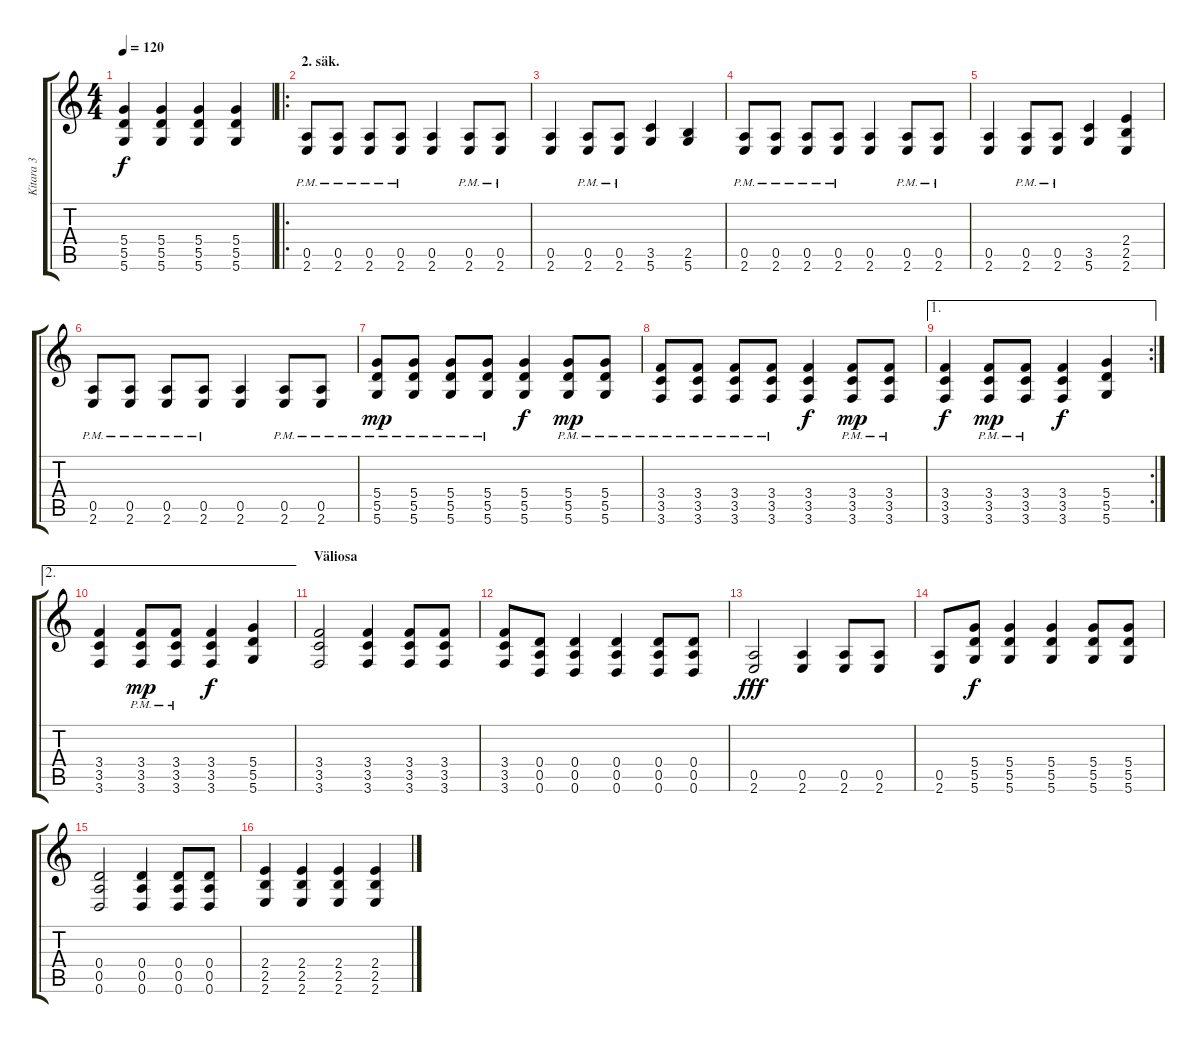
\track ("Kitara 3" "Kitara 3") {instrument distortionguitar}
\staff {score tabs}
\tuning (E4 B3 G3 D3 A2 D2) {hide}
\ts (4 4)
\tempo 120
\clef g2
\ks c
(5.4 5.5 5.6).4{dy f} (5.4 5.5 5.6).4 (5.4 5.5 5.6).4 (5.4 5.5 5.6).4 |
\ro
\section ("" "2. säk.")
(0.5{pm} 2.6{pm}).8 (0.5{pm} 2.6{pm}).8 (0.5{pm} 2.6{pm}).8 (0.5{pm} 2.6{pm}).8 (0.5 2.6).4 (0.5{pm} 2.6{pm}).8 (0.5{pm} 2.6{pm}).8 |
(0.5 2.6).4 (0.5{pm} 2.6{pm}).8 (0.5{pm} 2.6{pm}).8 (3.5 5.6).4 (2.5 5.6).4 |
(0.5{pm} 2.6{pm}).8 (0.5{pm} 2.6{pm}).8 (0.5{pm} 2.6{pm}).8 (0.5{pm} 2.6{pm}).8 (0.5 2.6).4 (0.5{pm} 2.6{pm}).8 (0.5{pm} 2.6{pm}).8 |
(0.5 2.6).4 (0.5{pm} 2.6{pm}).8 (0.5{pm} 2.6{pm}).8 (3.5 5.6).4 (2.4 2.5 2.6).4 |
(0.5{pm} 2.6{pm}).8 (0.5{pm} 2.6{pm}).8 (0.5{pm} 2.6{pm}).8 (0.5{pm} 2.6{pm}).8 (0.5 2.6).4 (0.5{pm} 2.6{pm}).8 (0.5{pm} 2.6{pm}).8 |
(5.4{pm} 5.5{pm} 5.6{pm}).8{dy mp} (5.4{pm} 5.5{pm} 5.6{pm}).8 (5.4{pm} 5.5{pm} 5.6{pm}).8 (5.4{pm} 5.5{pm} 5.6{pm}).8 (5.4 5.5 5.6).4{dy f} (5.4{pm} 5.5{pm} 5.6{pm}).8{dy mp} (5.4{pm} 5.5{pm} 5.6{pm}).8 |
(3.4{pm} 3.5{pm} 3.6{pm}).8 (3.4{pm} 3.5{pm} 3.6{pm}).8 (3.4{pm} 3.5{pm} 3.6{pm}).8 (3.4{pm} 3.5{pm} 3.6{pm}).8 (3.4 3.5 3.6).4{dy f} (3.4{pm} 3.5{pm} 3.6{pm}).8{dy mp} (3.4{pm} 3.5{pm} 3.6{pm}).8 |
\ae 1
\rc 2
(3.4 3.5 3.6).4{dy f} (3.4{pm} 3.5{pm} 3.6{pm}).8{dy mp} (3.4{pm} 3.5{pm} 3.6{pm}).8 (3.4 3.5 3.6).4{dy f} (5.4 5.5 5.6).4 |
\ae 2
(3.4 3.5 3.6).4 (3.4{pm} 3.5{pm} 3.6{pm}).8{dy mp} (3.4{pm} 3.5{pm} 3.6{pm}).8 (3.4 3.5 3.6).4{dy f} (5.4 5.5 5.6).4 |
\section ("" "Väliosa")
(3.4 3.5 3.6).2 (3.4 3.5 3.6).4 (3.4 3.5 3.6).8 (3.4 3.5 3.6).8 |
(3.4 3.5 3.6).8 (0.4 0.5 0.6).8 (0.4 0.5 0.6).4 (0.4 0.5 0.6).4 (0.4 0.5 0.6).8 (0.4 0.5 0.6).8 |
(0.5 2.6).2{dy fff} (0.5 2.6).4 (0.5 2.6).8 (0.5 2.6).8 |
(0.5 2.6).8 (5.4 5.5 5.6).8{dy f} (5.4 5.5 5.6).4 (5.4 5.5 5.6).4 (5.4 5.5 5.6).8 (5.4 5.5 5.6).8 |
(0.4 0.5 0.6).2 (0.4 0.5 0.6).4 (0.4 0.5 0.6).8 (0.4 0.5 0.6).8 |
(2.4 2.5 2.6).4 (2.4 2.5 2.6).4 (2.4 2.5 2.6).4 (2.4 2.5 2.6).4
